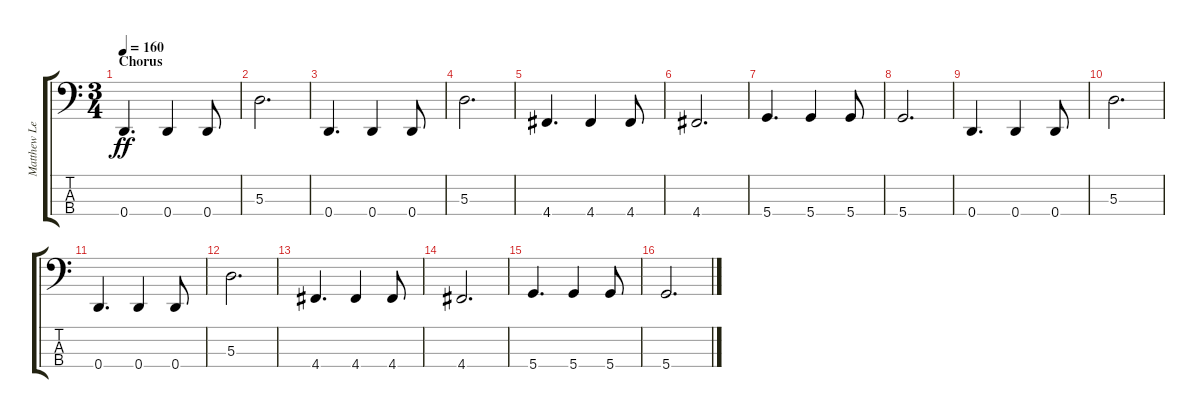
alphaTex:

\track ("Matthew Leone - Bass Guitar" "Matthew Le") {instrument electricbassfinger}
\staff {score tabs}
\tuning (G2 D2 A1 D1) {hide}
\ts (3 4)
\section ("" "Chorus")
\tempo 160
\clef f4
\ks c
0.4.4{d dy ff} 0.4.4 0.4.8 |
5.3.2{d} |
0.4.4{d} 0.4.4 0.4.8 |
5.3.2{d} |
4.4.4{d} 4.4.4 4.4.8 |
4.4.2{d} |
5.4.4{d} 5.4.4 5.4.8 |
5.4.2{d} |
0.4.4{d} 0.4.4 0.4.8 |
5.3.2{d} |
0.4.4{d} 0.4.4 0.4.8 |
5.3.2{d} |
4.4.4{d} 4.4.4 4.4.8 |
4.4.2{d} |
5.4.4{d} 5.4.4 5.4.8 |
5.4.2{d}
